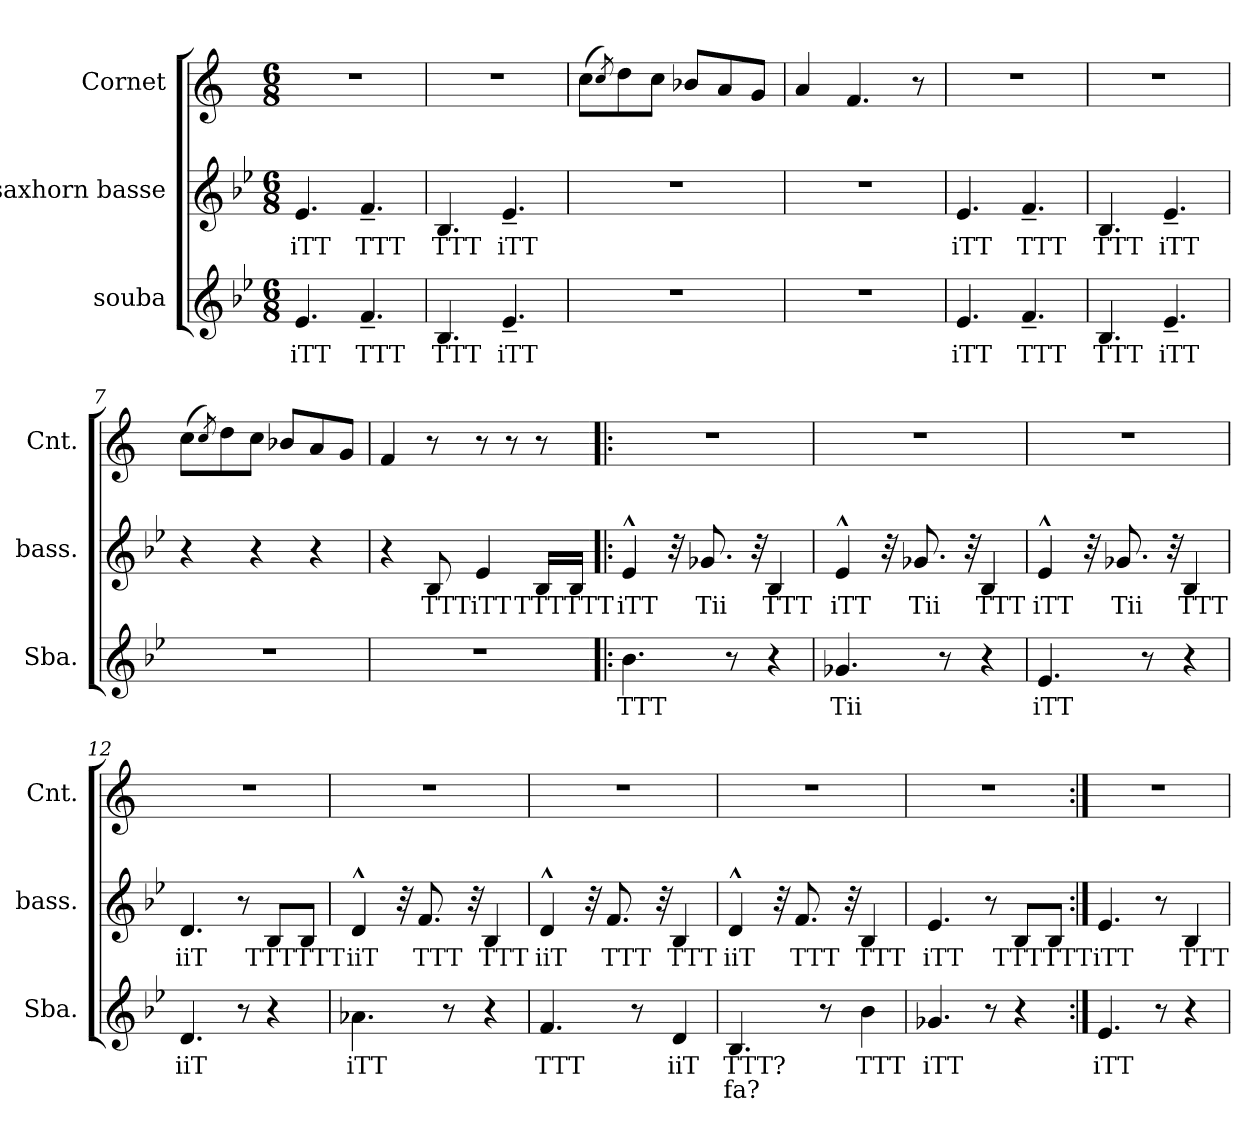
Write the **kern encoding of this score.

**kern	**text	**text	**kern	**text	**kern
*part3	*part3	*part3	*part2	*part2	*part1
*staff3	*staff3	*staff3	*staff2	*staff2	*staff1
*I"souba	*	*	*I"saxhorn basse	*	*I"Cornet
*I'Sba.	*	*	*I'bass.	*	*I'Cnt.
*clefG2	*	*	*clefG2	*	*clefG2
*ITrd15c26	*	*	*ITrd8c14	*	*ITrd1c2
*k[b-e-]	*	*	*k[b-e-]	*	*k[b-e-]
*M6/8	*	*	*M6/8	*	*M6/8
*MM120	*	*	*MM120	*	*MM120
=1	=1	=1	=1	=1	=1
!	!LO:LY:b	!	!	!LO:LY:b	!
4.EE-/	iTT	.	4.E-/	iTT	2.r
!	!LO:LY:b	!	!	!LO:LY:b	!
4.FF~/	TTT	.	4.F~/	TTT	.
=2	=2	=2	=2	=2	=2
!	!LO:LY:b	!	!	!LO:LY:b	!
4.BBB-/	TTT	.	4.BB-/	TTT	2.r
!	!LO:LY:b	!	!	!LO:LY:b	!
4.EE-~/	iTT	.	4.E-~/	iTT	.
=3	=3	=3	=3	=3	=3
2.r	.	.	2.r	.	(>8b-\L
.	.	.	.	.	8qb-/)
.	.	.	.	.	8cc\
.	.	.	.	.	8b-\J
.	.	.	.	.	8a-X/L
.	.	.	.	.	8g/
.	.	.	.	.	8f/J
=4	=4	=4	=4	=4	=4
2.r	.	.	2.r	.	4g/
.	.	.	.	.	4.e-/
.	.	.	.	.	8r
=5	=5	=5	=5	=5	=5
!	!LO:LY:b	!	!	!LO:LY:b	!
4.EE-/	iTT	.	4.E-/	iTT	2.r
!	!LO:LY:b	!	!	!LO:LY:b	!
4.FF~/	TTT	.	4.F~/	TTT	.
=6	=6	=6	=6	=6	=6
!	!LO:LY:b	!	!	!LO:LY:b	!
4.BBB-/	TTT	.	4.BB-/	TTT	2.r
!	!LO:LY:b	!	!	!LO:LY:b	!
4.EE-~/	iTT	.	4.E-~/	iTT	.
=7	=7	=7	=7	=7	=7
2.r	.	.	4r	.	(>8b-\L
.	.	.	.	.	8qb-/)
.	.	.	.	.	8cc\
.	.	.	4r	.	8b-\J
.	.	.	.	.	8a-X/L
.	.	.	4r	.	8g/
.	.	.	.	.	8f/J
!!LO:LB:g=z
=8	=8	=8	=8	=8	=8
2.r	.	.	4r	.	4e-/
!	!	!	!	!LO:LY:b	!
.	.	.	8BB-/	TTT	8r
!	!	!	!	!LO:LY:b	!
.	.	.	4E-/	iTT	8r
.	.	.	.	.	8r
!	!	!	!	!LO:LY:b	!
.	.	.	16BB-/LL	TTT	8r
!	!	!	!	!LO:LY:b	!
.	.	.	16BB-/JJ	TTT	.
=9!|:	=9!|:	=9!|:	=9!|:	=9!|:	=9!|:
*	*	*	*	*	*MM160
!	!LO:LY:b	!	!	!LO:LY:b	!
4.BB-\	TTT	.	4E-^^/	iTT	2.r
.	.	.	32r	.	.
!	!	!	!	!LO:LY:b	!
.	.	.	8.G-X/	Tii	.
8r	.	.	.	.	.
.	.	.	32r	.	.
!	!	!	!	!LO:LY:b	!
4r	.	.	4BB-/	TTT	.
=10	=10	=10	=10	=10	=10
!	!LO:LY:b	!	!	!LO:LY:b	!
4.GG-X/	Tii	.	4E-^^/	iTT	2.r
.	.	.	32r	.	.
!	!	!	!	!LO:LY:b	!
.	.	.	8.G-X/	Tii	.
8r	.	.	.	.	.
.	.	.	32r	.	.
!	!	!	!	!LO:LY:b	!
4r	.	.	4BB-/	TTT	.
=11	=11	=11	=11	=11	=11
!	!LO:LY:b	!	!	!LO:LY:b	!
4.EE-/	iTT	.	4E-^^/	iTT	2.r
.	.	.	32r	.	.
!	!	!	!	!LO:LY:b	!
.	.	.	8.G-X/	Tii	.
8r	.	.	.	.	.
.	.	.	32r	.	.
!	!	!	!	!LO:LY:b	!
4r	.	.	4BB-/	TTT	.
=12	=12	=12	=12	=12	=12
!	!LO:LY:b	!	!	!LO:LY:b	!
4.DD/	iiT	.	4.D/	iiT	2.r
8r	.	.	8r	.	.
!	!	!	!	!LO:LY:b	!
4r	.	.	8BB-/L	TTT	.
!	!	!	!	!LO:LY:b	!
.	.	.	8BB-/J	TTT	.
!!LO:LB:g=z
=13	=13	=13	=13	=13	=13
!	!LO:LY:b	!	!	!LO:LY:b	!
4.AA-X\	iTT	.	4D^^/	iiT	2.r
.	.	.	32r	.	.
!	!	!	!	!LO:LY:b	!
.	.	.	8.F/	TTT	.
8r	.	.	.	.	.
.	.	.	32r	.	.
!	!	!	!	!LO:LY:b	!
4r	.	.	4BB-/	TTT	.
=14	=14	=14	=14	=14	=14
!	!LO:LY:b	!	!	!LO:LY:b	!
4.FF/	TTT	.	4D^^/	iiT	2.r
.	.	.	32r	.	.
!	!	!	!	!LO:LY:b	!
.	.	.	8.F/	TTT	.
8r	.	.	.	.	.
.	.	.	32r	.	.
!	!LO:LY:b	!	!	!LO:LY:b	!
4DD/	iiT	.	4BB-/	TTT	.
=15	=15	=15	=15	=15	=15
!	!LO:LY:b	!LO:LY:b	!	!LO:LY:b	!
4.BBB-/	TTT?	fa?	4D^^/	iiT	2.r
.	.	.	32r	.	.
!	!	!	!	!LO:LY:b	!
.	.	.	8.F/	TTT	.
8r	.	.	.	.	.
.	.	.	32r	.	.
!	!LO:LY:b	!	!	!LO:LY:b	!
4BB-\	TTT	.	4BB-/	TTT	.
=16	=16	=16	=16	=16	=16
!	!LO:LY:b	!	!	!LO:LY:b	!
4.GG-X/	iTT	.	4.E-/	iTT	2.r
8r	.	.	8r	.	.
!	!	!	!	!LO:LY:b	!
4r	.	.	8BB-/L	TTT	.
!	!	!	!	!LO:LY:b	!
.	.	.	8BB-/J	TTT	.
=16X1:|!	=16X1:|!	=16X1:|!	=16X1:|!	=16X1:|!	=16X1:|!
!	!LO:LY:b	!	!	!LO:LY:b	!
4.EE-/	iTT	.	4.E-/	iTT	2.r
8r	.	.	8r	.	.
!	!	!	!	!LO:LY:b	!
4r	.	.	4BB-/	TTT	.
=	=	=	=	=	=
*-	*-	*-	*-	*-	*-
